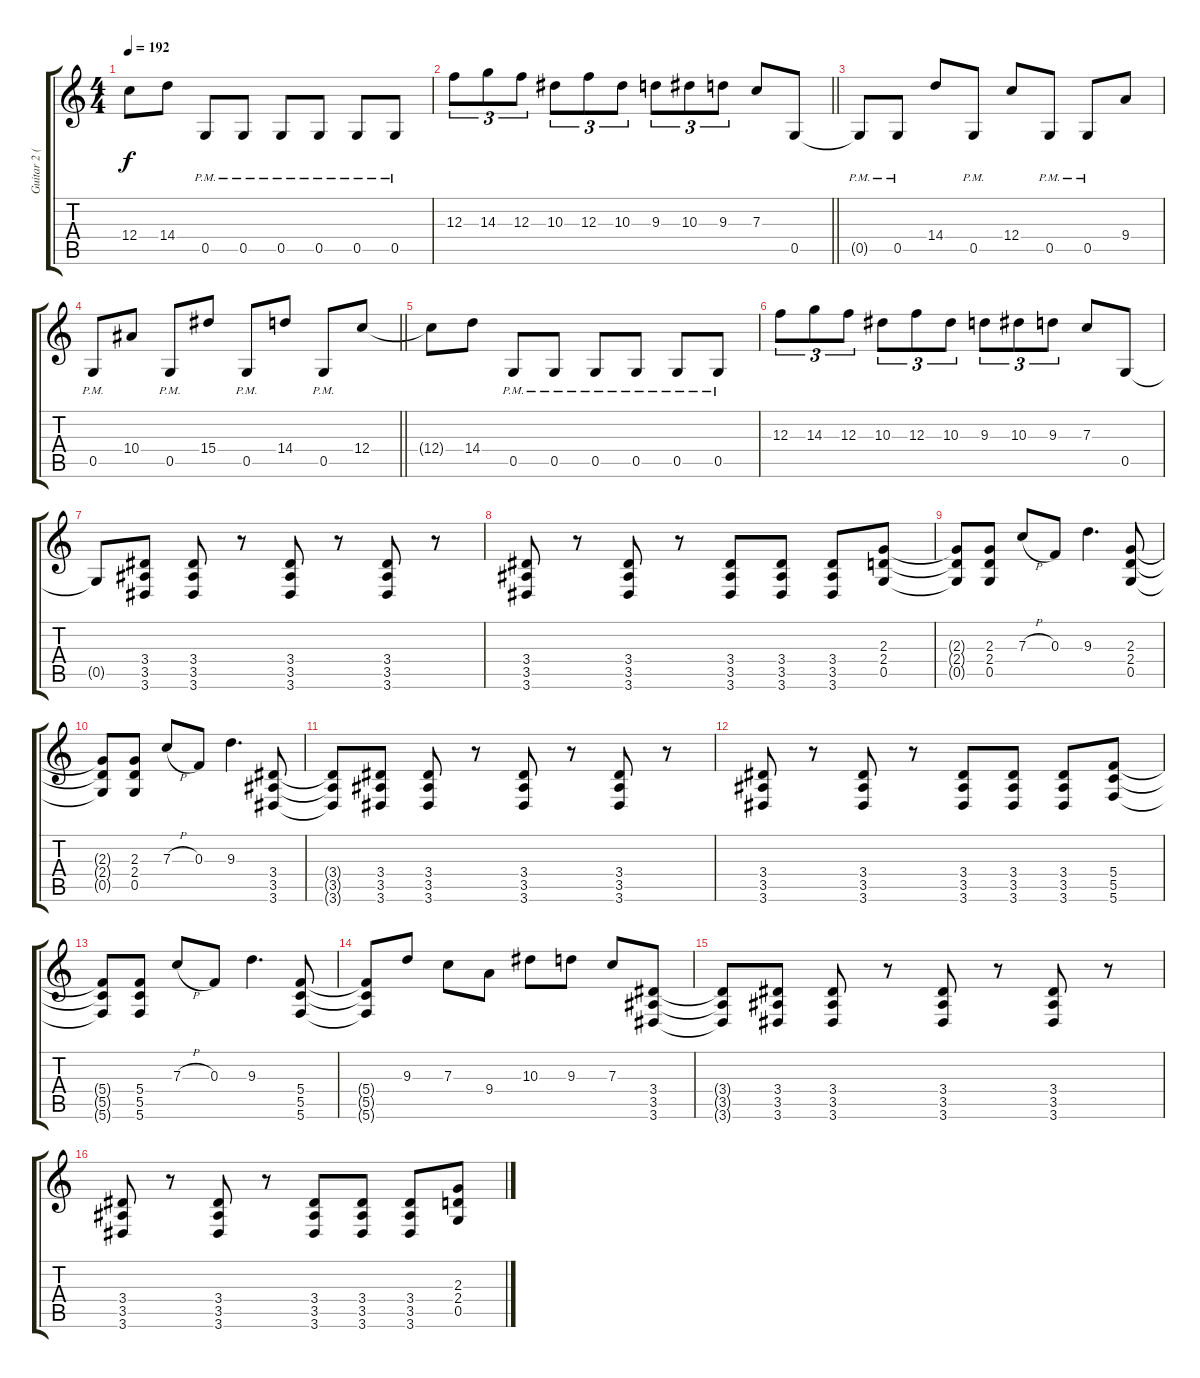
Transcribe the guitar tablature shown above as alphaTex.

\track ("Guitar 2 (Distorted- Padget)" "Guitar 2 (") {instrument distortionguitar}
\staff {score tabs}
\tuning (D4 A3 F3 C3 G2 C2) {hide}
\ts (4 4)
\tempo 192
\clef g2
\ks c
12.4{t}.8{dy f} 14.4.8 0.5{pm}.8 0.5{pm}.8 0.5{pm}.8 0.5{pm}.8 0.5{pm}.8 0.5{pm}.8 |
\barLineRight lightlight
12.3.8{tu (3 2)} 14.3.8{tu (3 2)} 12.3.8{tu (3 2)} 10.3.8{tu (3 2)} 12.3.8{tu (3 2)} 10.3.8{tu (3 2)} 9.3.8{tu (3 2)} 10.3.8{tu (3 2)} 9.3.8{tu (3 2)} 7.3.8 0.5.8 |
0.5{pm t}.8 0.5{pm}.8 14.4.8 0.5{pm}.8 12.4.8 0.5{pm}.8 0.5{pm}.8 9.4.8 |
\barLineRight lightlight
0.5{pm}.8 10.4.8 0.5{pm}.8 15.4.8 0.5{pm}.8 14.4.8 0.5{pm}.8 12.4.8 |
12.4{t}.8 14.4.8 0.5{pm}.8 0.5{pm}.8 0.5{pm}.8 0.5{pm}.8 0.5{pm}.8 0.5{pm}.8 |
12.3.8{tu (3 2)} 14.3.8{tu (3 2)} 12.3.8{tu (3 2)} 10.3.8{tu (3 2)} 12.3.8{tu (3 2)} 10.3.8{tu (3 2)} 9.3.8{tu (3 2)} 10.3.8{tu (3 2)} 9.3.8{tu (3 2)} 7.3.8 0.5.8 |
0.5{t}.8 (3.4 3.5 3.6).8 (3.4 3.5 3.6).8 r.8 (3.4 3.5 3.6).8 r.8 (3.4 3.5 3.6).8 r.8 |
(3.4 3.5 3.6).8 r.8 (3.4 3.5 3.6).8 r.8 (3.4 3.5 3.6).8 (3.4 3.5 3.6).8 (3.4 3.5 3.6).8 (2.3 2.4 0.5).8 |
(2.3{t} 2.4{t} 0.5{t}).8 (2.3 2.4 0.5).8 7.3{h}.8 0.3.8 9.3.4{d} (2.3 2.4 0.5).8 |
(2.3{t} 2.4{t} 0.5{t}).8 (2.3 2.4 0.5).8 7.3{h}.8 0.3.8 9.3.4{d} (3.4 3.5 3.6).8 |
(3.4{t} 3.5{t} 3.6{t}).8 (3.4 3.5 3.6).8 (3.4 3.5 3.6).8 r.8 (3.4 3.5 3.6).8 r.8 (3.4 3.5 3.6).8 r.8 |
(3.4 3.5 3.6).8 r.8 (3.4 3.5 3.6).8 r.8 (3.4 3.5 3.6).8 (3.4 3.5 3.6).8 (3.4 3.5 3.6).8 (5.4 5.5 5.6).8 |
(5.4{t} 5.5{t} 5.6{t}).8 (5.4 5.5 5.6).8 7.3{h}.8 0.3.8 9.3.4{d} (5.4 5.5 5.6).8 |
(5.4{t} 5.5{t} 5.6{t}).8 9.3.8 7.3.8 9.4.8 10.3.8 9.3.8 7.3.8 (3.4 3.5 3.6).8 |
(3.4{t} 3.5{t} 3.6{t}).8 (3.4 3.5 3.6).8 (3.4 3.5 3.6).8 r.8 (3.4 3.5 3.6).8 r.8 (3.4 3.5 3.6).8 r.8 |
(3.4 3.5 3.6).8 r.8 (3.4 3.5 3.6).8 r.8 (3.4 3.5 3.6).8 (3.4 3.5 3.6).8 (3.4 3.5 3.6).8 (2.3 2.4 0.5).8
